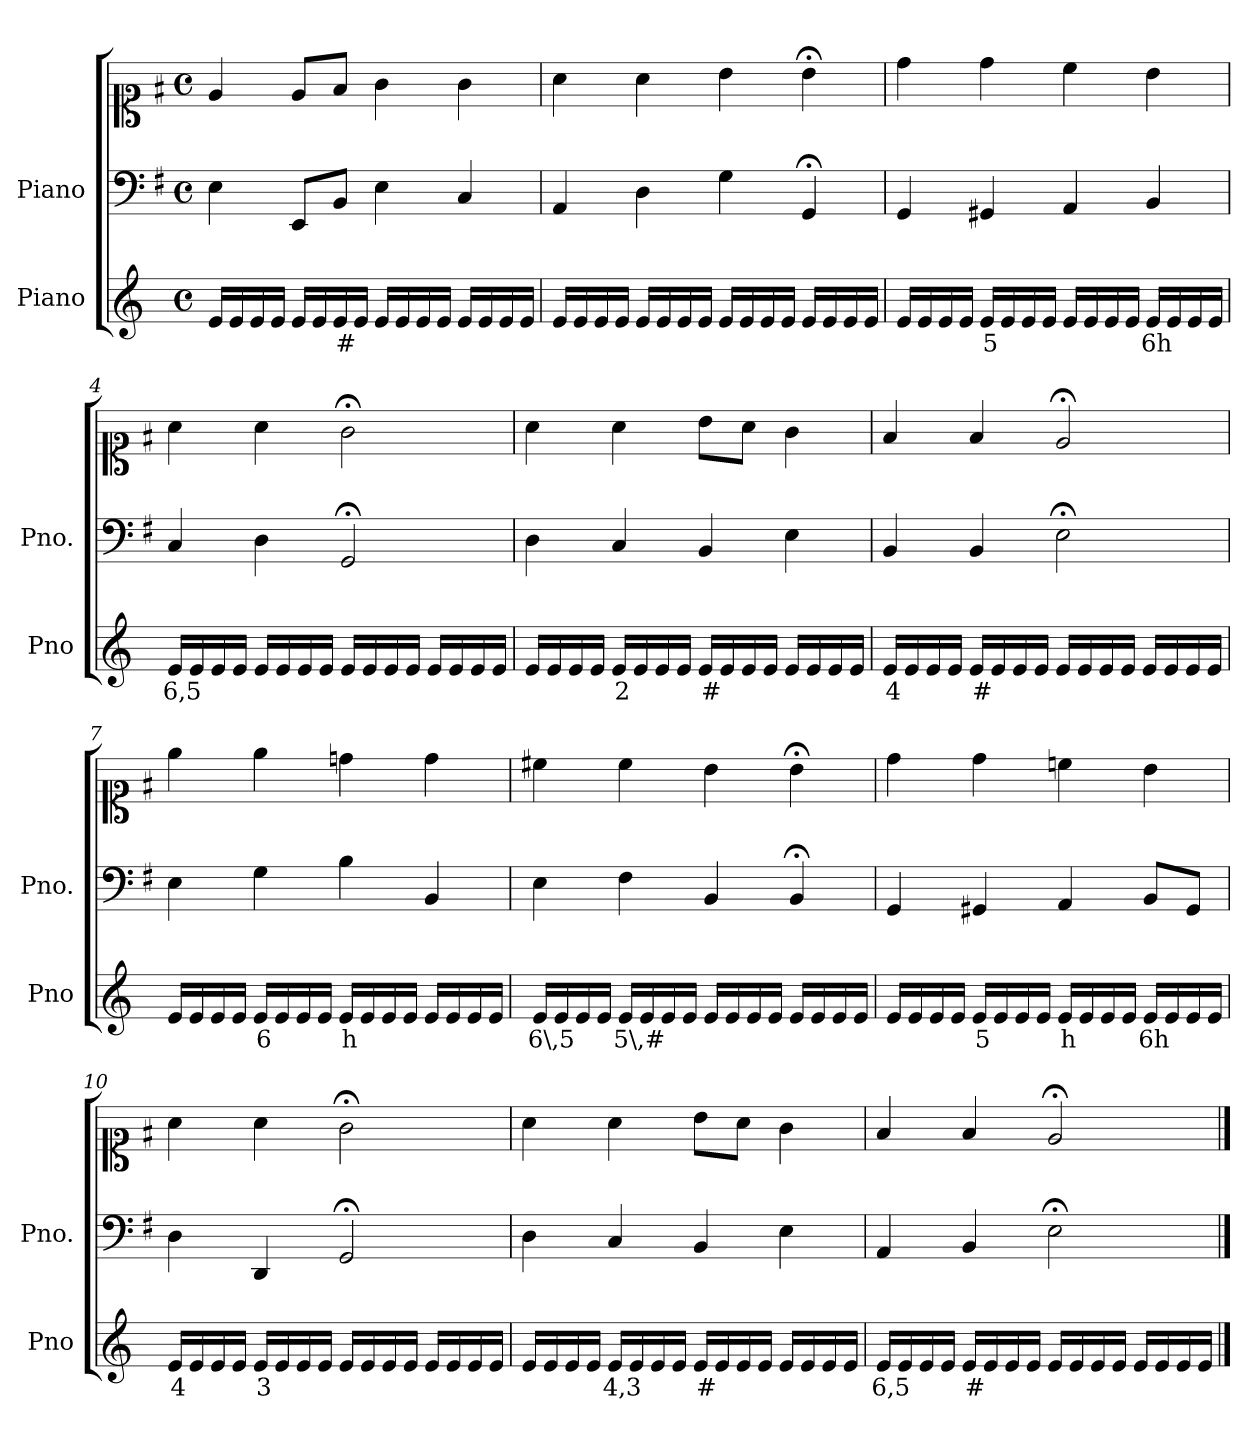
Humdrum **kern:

**kern	**text	**kern	**kern
*part2	*part2	*part1	*part1
*staff3	*staff3	*staff2	*staff1
*I"Piano	*	*I"Piano	*
*I'Pno	*	*I'Pno.	*
*clefG2	*	*clefF4	*clefC1
*k[]	*	*k[f#]	*k[f#]
*M4/4	*	*M4/4	*M4/4
*met(c)	*	*met(c)	*met(c)
=1	=1	=1	=1
16e/LL	.	4E\	4e/
16e/	.	.	.
16e/	.	.	.
16e/JJ	.	.	.
16e/LL	.	8EE/L	8e/L
16e/	.	.	.
!	!LO:LY:b	!	!
16e/	#	8BB/J	8f#/J
16e/JJ	.	.	.
16e/LL	.	4E\	4g\
16e/	.	.	.
16e/	.	.	.
16e/JJ	.	.	.
16e/LL	.	4C/	4g\
16e/	.	.	.
16e/	.	.	.
16e/JJ	.	.	.
=2	=2	=2	=2
16e/LL	.	4AA/	4a\
16e/	.	.	.
16e/	.	.	.
16e/JJ	.	.	.
16e/LL	.	4D\	4a\
16e/	.	.	.
16e/	.	.	.
16e/JJ	.	.	.
16e/LL	.	4G\	4b\
16e/	.	.	.
16e/	.	.	.
16e/JJ	.	.	.
16e/LL	.	4GG;</	4b;<\
16e/	.	.	.
16e/	.	.	.
16e/JJ	.	.	.
=3	=3	=3	=3
16e/LL	.	4GG/	4dd\
16e/	.	.	.
16e/	.	.	.
16e/JJ	.	.	.
!	!LO:LY:b	!	!
16e/LL	5	4GG#X/	4dd\
16e/	.	.	.
16e/	.	.	.
16e/JJ	.	.	.
16e/LL	.	4AA/	4cc\
16e/	.	.	.
16e/	.	.	.
16e/JJ	.	.	.
!	!LO:LY:b	!	!
16e/LL	6h	4BB/	4b\
16e/	.	.	.
16e/	.	.	.
16e/JJ	.	.	.
=4	=4	=4	=4
!	!LO:LY:b	!	!
16e/LL	6,5	4C/	4a\
16e/	.	.	.
16e/	.	.	.
16e/JJ	.	.	.
16e/LL	.	4D\	4a\
16e/	.	.	.
16e/	.	.	.
16e/JJ	.	.	.
16e/LL	.	2GG;</	2g;<\
16e/	.	.	.
16e/	.	.	.
16e/JJ	.	.	.
16e/LL	.	.	.
16e/	.	.	.
16e/	.	.	.
16e/JJ	.	.	.
=5	=5	=5	=5
16e/LL	.	4D\	4a\
16e/	.	.	.
16e/	.	.	.
16e/JJ	.	.	.
!	!LO:LY:b	!	!
16e/LL	2	4C/	4a\
16e/	.	.	.
16e/	.	.	.
16e/JJ	.	.	.
!	!LO:LY:b	!	!
16e/LL	#	4BB/	8b\L
16e/	.	.	.
16e/	.	.	8a\J
16e/JJ	.	.	.
16e/LL	.	4E\	4g\
16e/	.	.	.
16e/	.	.	.
16e/JJ	.	.	.
=6	=6	=6	=6
!	!LO:LY:b	!	!
16e/LL	4	4BB/	4f#/
16e/	.	.	.
16e/	.	.	.
16e/JJ	.	.	.
!	!LO:LY:b	!	!
16e/LL	#	4BB/	4f#/
16e/	.	.	.
16e/	.	.	.
16e/JJ	.	.	.
16e/LL	.	2E;<\	2e;</
16e/	.	.	.
16e/	.	.	.
16e/JJ	.	.	.
16e/LL	.	.	.
16e/	.	.	.
16e/	.	.	.
16e/JJ	.	.	.
=7	=7	=7	=7
16e/LL	.	4E\	4ee\
16e/	.	.	.
16e/	.	.	.
16e/JJ	.	.	.
!	!LO:LY:b	!	!
16e/LL	6	4G\	4ee\
16e/	.	.	.
16e/	.	.	.
16e/JJ	.	.	.
!	!LO:LY:b	!	!
16e/LL	h	4B\	4ddn\
16e/	.	.	.
16e/	.	.	.
16e/JJ	.	.	.
16e/LL	.	4BB/	4dd\
16e/	.	.	.
16e/	.	.	.
16e/JJ	.	.	.
=8	=8	=8	=8
!	!LO:LY:b	!	!
16e/LL	6\,5	4E\	4cc#X\
16e/	.	.	.
16e/	.	.	.
16e/JJ	.	.	.
!	!LO:LY:b	!	!
16e/LL	5\,#	4F#\	4cc#\
16e/	.	.	.
16e/	.	.	.
16e/JJ	.	.	.
16e/LL	.	4BB/	4b\
16e/	.	.	.
16e/	.	.	.
16e/JJ	.	.	.
16e/LL	.	4BB;</	4b;<\
16e/	.	.	.
16e/	.	.	.
16e/JJ	.	.	.
=9	=9	=9	=9
16e/LL	.	4GG/	4dd\
16e/	.	.	.
16e/	.	.	.
16e/JJ	.	.	.
!	!LO:LY:b	!	!
16e/LL	5	4GG#X/	4dd\
16e/	.	.	.
16e/	.	.	.
16e/JJ	.	.	.
!	!LO:LY:b	!	!
16e/LL	h	4AA/	4ccn\
16e/	.	.	.
16e/	.	.	.
16e/JJ	.	.	.
!	!LO:LY:b	!	!
16e/LL	6h	8BB/L	4b\
16e/	.	.	.
!	!LO:LY:b	!	!
16e/	_	8GG#/J	.
16e/JJ	.	.	.
=10	=10	=10	=10
!	!LO:LY:b	!	!
16e/LL	4	4D\	4a\
16e/	.	.	.
16e/	.	.	.
16e/JJ	.	.	.
!	!LO:LY:b	!	!
16e/LL	3	4DD/	4a\
16e/	.	.	.
16e/	.	.	.
16e/JJ	.	.	.
16e/LL	.	2GG;</	2g;<\
16e/	.	.	.
16e/	.	.	.
16e/JJ	.	.	.
16e/LL	.	.	.
16e/	.	.	.
16e/	.	.	.
16e/JJ	.	.	.
=11	=11	=11	=11
16e/LL	.	4D\	4a\
16e/	.	.	.
16e/	.	.	.
16e/JJ	.	.	.
!	!LO:LY:b	!	!
16e/LL	4,3	4C/	4a\
16e/	.	.	.
16e/	.	.	.
16e/JJ	.	.	.
!	!LO:LY:b	!	!
16e/LL	#	4BB/	8b\L
16e/	.	.	.
16e/	.	.	8a\J
16e/JJ	.	.	.
16e/LL	.	4E\	4g\
16e/	.	.	.
16e/	.	.	.
16e/JJ	.	.	.
=12	=12	=12	=12
!	!LO:LY:b	!	!
16e/LL	6,5	4AA/	4f#/
16e/	.	.	.
16e/	.	.	.
16e/JJ	.	.	.
!	!LO:LY:b	!	!
16e/LL	#	4BB/	4f#/
16e/	.	.	.
16e/	.	.	.
16e/JJ	.	.	.
16e/LL	.	2E;<\	2e;</
16e/	.	.	.
16e/	.	.	.
16e/JJ	.	.	.
16e/LL	.	.	.
16e/	.	.	.
16e/	.	.	.
16e/JJ	.	.	.
==	==	==	==
*-	*-	*-	*-
